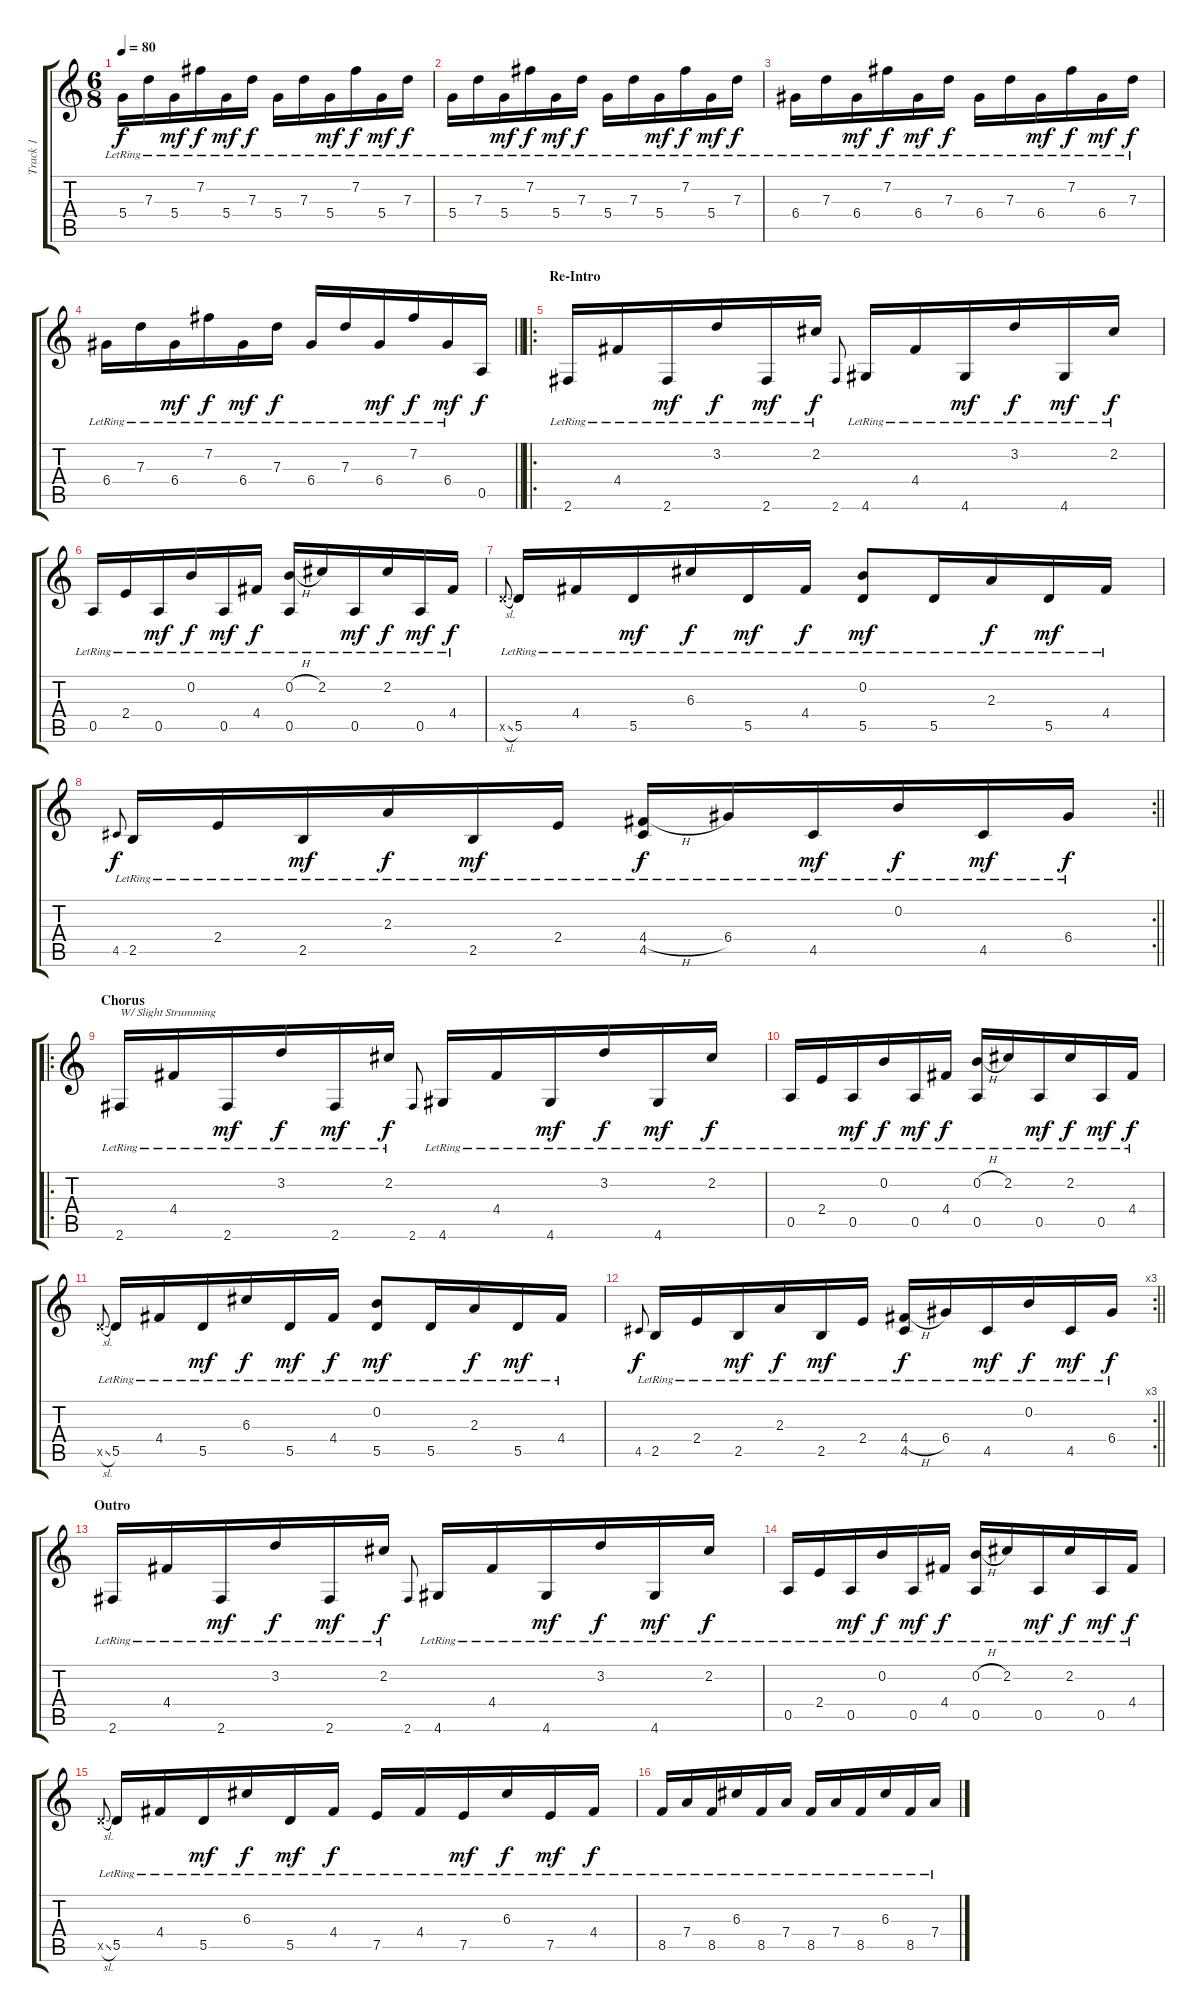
\track ("Track 1" "Track 1") {instrument acousticguitarsteel}
\staff {score tabs}
\tuning (E4 B3 G3 D3 A2 E2) {hide}
\ts (6 8)
\tempo 80
\clef g2
\ks c
5.4{lr}.16{dy f} 7.3{lr}.16 5.4{lr}.16{dy mf} 7.2{lr}.16{dy f} 5.4{lr}.16{dy mf} 7.3{lr}.16{dy f} 5.4{lr}.16 7.3{lr}.16 5.4{lr}.16{dy mf} 7.2{lr}.16{dy f} 5.4{lr}.16{dy mf} 7.3{lr}.16{dy f} |
5.4{lr}.16 7.3{lr}.16 5.4{lr}.16{dy mf} 7.2{lr}.16{dy f} 5.4{lr}.16{dy mf} 7.3{lr}.16{dy f} 5.4{lr}.16 7.3{lr}.16 5.4{lr}.16{dy mf} 7.2{lr}.16{dy f} 5.4{lr}.16{dy mf} 7.3{lr}.16{dy f} |
6.4{lr}.16 7.3{lr}.16 6.4{lr}.16{dy mf} 7.2{lr}.16{dy f} 6.4{lr}.16{dy mf} 7.3{lr}.16{dy f} 6.4{lr}.16 7.3{lr}.16 6.4{lr}.16{dy mf} 7.2{lr}.16{dy f} 6.4{lr}.16{dy mf} 7.3{lr}.16{dy f} |
\barLineRight lightlight
6.4{lr}.16 7.3{lr}.16 6.4{lr}.16{dy mf} 7.2{lr}.16{dy f} 6.4{lr}.16{dy mf} 7.3{lr}.16{dy f} 6.4{lr}.16 7.3{lr}.16 6.4{lr}.16{dy mf} 7.2{lr}.16{dy f} 6.4{lr}.16{dy mf} 0.5.16{dy f} |
\ro
\section ("" "Re-Intro")
2.6{lr}.16 4.4{lr}.16 2.6{lr}.16{dy mf} 3.2{lr}.16{dy f} 2.6{lr}.16{dy mf} 2.2{lr}.16{dy f} 2.6.8{gr onbeat} 4.6{lr}.16 4.4{lr}.16 4.6{lr}.16{dy mf} 3.2{lr}.16{dy f} 4.6{lr}.16{dy mf} 2.2{lr}.16{dy f} |
0.5{lr}.16 2.4{lr}.16 0.5{lr}.16{dy mf} 0.2{lr}.16{dy f} 0.5{lr}.16{dy mf} 4.4{lr}.16{dy f} (0.2{h lr} 0.5{lr}).16 2.2{lr}.16 0.5{lr}.16{dy mf} 2.2{lr}.16{dy f} 0.5{lr}.16{dy mf} 4.4{lr}.16{dy f} |
5.5{sl x}.8{gr onbeat} 5.5{lr}.16 4.4{lr}.16 5.5{lr}.16{dy mf} 6.3{lr}.16{dy f} 5.5{lr}.16{dy mf} 4.4{lr}.16{dy f} (0.2{lr} 5.5{lr}).8{dy mf} 5.5{lr}.16 2.3{lr}.16{dy f} 5.5{lr}.16{dy mf} 4.4{lr}.16 |
\rc 2
\barLineRight lightlight
4.5.8{gr onbeat dy f} 2.5{lr}.16 2.4{lr}.16 2.5{lr}.16{dy mf} 2.3{lr}.16{dy f} 2.5{lr}.16{dy mf} 2.4{lr}.16 (4.4{h lr} 4.5{lr}).16{dy f} 6.4{lr}.16 4.5{lr}.16{dy mf} 0.2{lr}.16{dy f} 4.5{lr}.16{dy mf} 6.4{lr}.16{dy f} |
\ro
\section ("" "Chorus")
2.6{lr}.16{txt "W/ Slight Strumming"} 4.4{lr}.16 2.6{lr}.16{dy mf} 3.2{lr}.16{dy f} 2.6{lr}.16{dy mf} 2.2{lr}.16{dy f} 2.6.8{gr onbeat} 4.6{lr}.16 4.4{lr}.16 4.6{lr}.16{dy mf} 3.2{lr}.16{dy f} 4.6{lr}.16{dy mf} 2.2{lr}.16{dy f} |
0.5{lr}.16 2.4{lr}.16 0.5{lr}.16{dy mf} 0.2{lr}.16{dy f} 0.5{lr}.16{dy mf} 4.4{lr}.16{dy f} (0.2{h lr} 0.5{lr}).16 2.2{lr}.16 0.5{lr}.16{dy mf} 2.2{lr}.16{dy f} 0.5{lr}.16{dy mf} 4.4{lr}.16{dy f} |
5.5{sl x}.8{gr onbeat} 5.5{lr}.16 4.4{lr}.16 5.5{lr}.16{dy mf} 6.3{lr}.16{dy f} 5.5{lr}.16{dy mf} 4.4{lr}.16{dy f} (0.2{lr} 5.5{lr}).8{dy mf} 5.5{lr}.16 2.3{lr}.16{dy f} 5.5{lr}.16{dy mf} 4.4{lr}.16 |
\rc 3
\barLineRight lightlight
4.5.8{gr onbeat dy f} 2.5{lr}.16 2.4{lr}.16 2.5{lr}.16{dy mf} 2.3{lr}.16{dy f} 2.5{lr}.16{dy mf} 2.4{lr}.16 (4.4{h lr} 4.5{lr}).16{dy f} 6.4{lr}.16 4.5{lr}.16{dy mf} 0.2{lr}.16{dy f} 4.5{lr}.16{dy mf} 6.4{lr}.16{dy f} |
\section ("" "Outro")
2.6{lr}.16 4.4{lr}.16 2.6{lr}.16{dy mf} 3.2{lr}.16{dy f} 2.6{lr}.16{dy mf} 2.2{lr}.16{dy f} 2.6.8{gr onbeat} 4.6{lr}.16 4.4{lr}.16 4.6{lr}.16{dy mf} 3.2{lr}.16{dy f} 4.6{lr}.16{dy mf} 2.2{lr}.16{dy f} |
0.5{lr}.16 2.4{lr}.16 0.5{lr}.16{dy mf} 0.2{lr}.16{dy f} 0.5{lr}.16{dy mf} 4.4{lr}.16{dy f} (0.2{h lr} 0.5{lr}).16 2.2{lr}.16 0.5{lr}.16{dy mf} 2.2{lr}.16{dy f} 0.5{lr}.16{dy mf} 4.4{lr}.16{dy f} |
5.5{sl x}.8{gr onbeat} 5.5{lr}.16 4.4{lr}.16 5.5{lr}.16{dy mf} 6.3{lr}.16{dy f} 5.5{lr}.16{dy mf} 4.4{lr}.16{dy f} 7.5{lr}.16 4.4{lr}.16 7.5{lr}.16{dy mf} 6.3{lr}.16{dy f} 7.5{lr}.16{dy mf} 4.4{lr}.16{dy f} |
8.5{lr}.16 7.4{lr}.16 8.5{lr}.16 6.3{lr}.16 8.5{lr}.16 7.4{lr}.16 8.5{lr}.16 7.4{lr}.16 8.5{lr}.16 6.3{lr}.16 8.5{lr}.16 7.4{lr}.16
